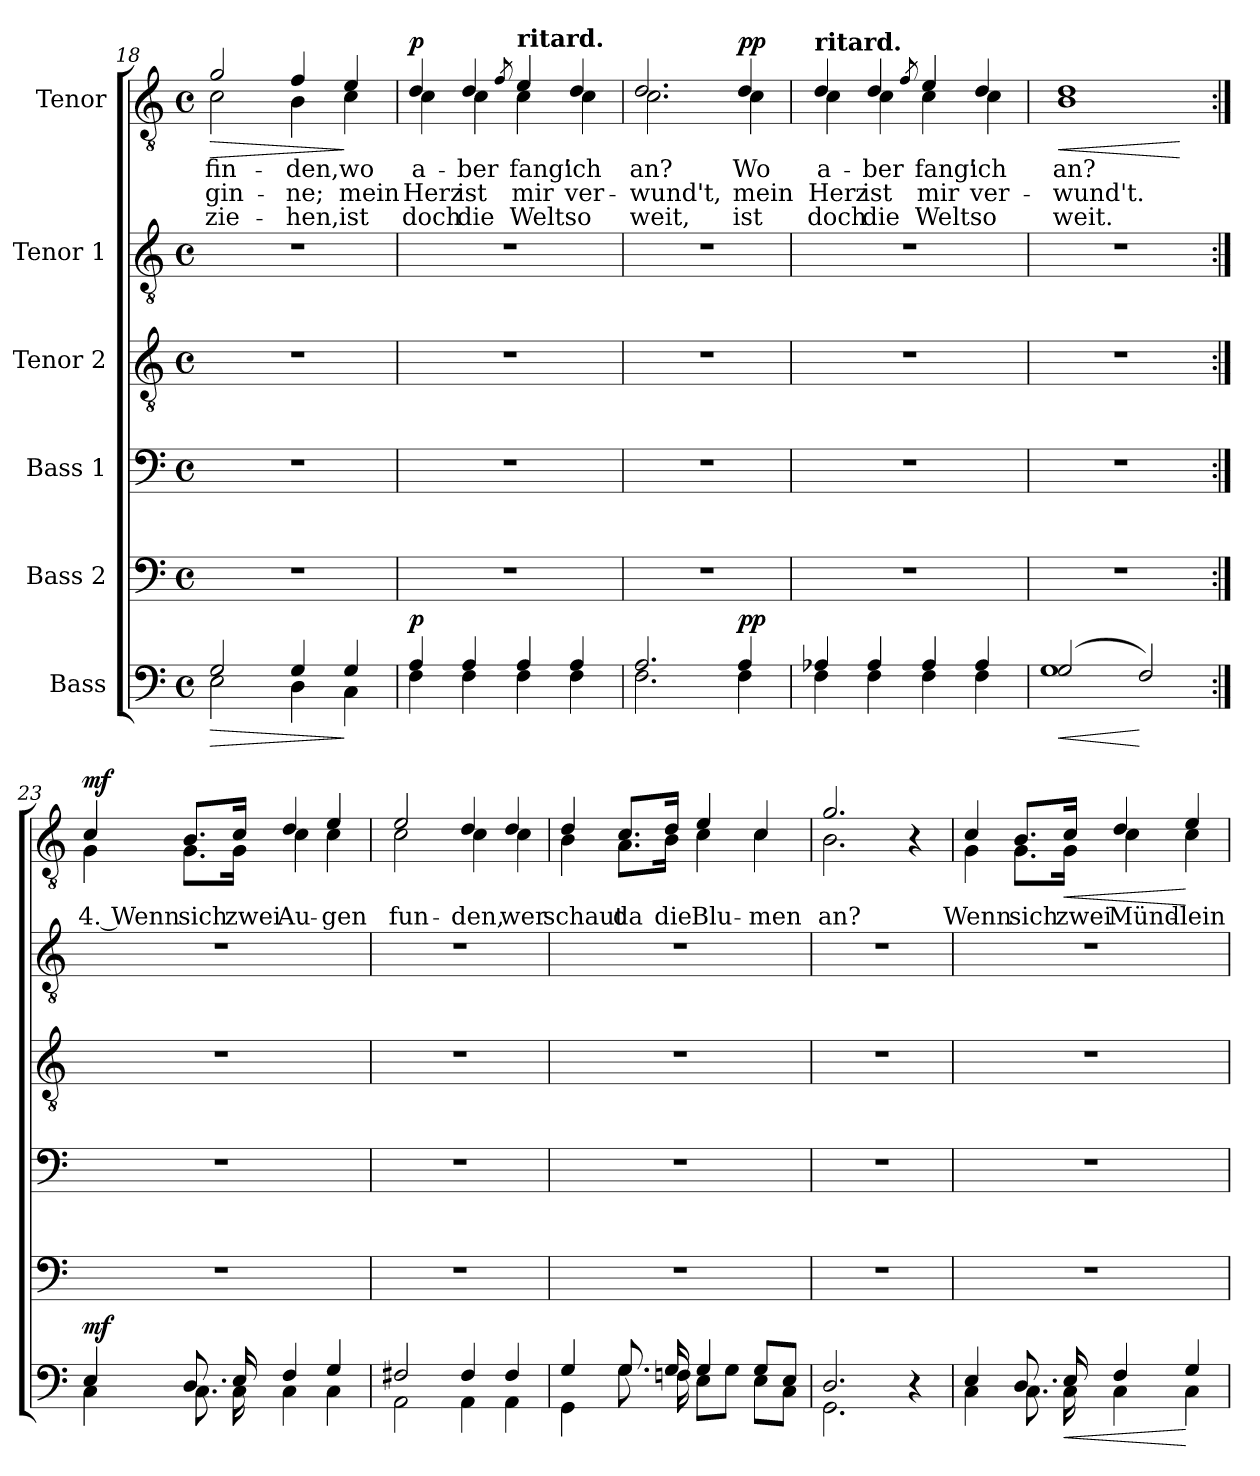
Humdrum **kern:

**kern	**dynam	**kern	**kern	**kern	**kern	**kern	**text	**text	**text	**dynam
*part6	*part6	*part5	*part4	*part3	*part2	*part1	*part1	*part1	*part1	*part1
*staff6	*staff6	*staff5	*staff4	*staff3	*staff2	*staff1	*staff1	*staff1	*staff1	*staff1
*I"Bass	*	*I"Bass 2	*I"Bass 1	*I"Tenor 2	*I"Tenor 1	*I"Tenor	*	*	*	*
!!LO:LB:g=z
*clefF4	*	*clefF4	*clefF4	*clefGv2	*clefGv2	*clefGv2	*	*	*	*
*k[]	*	*k[]	*k[]	*k[]	*k[]	*k[]	*	*	*	*
*M4/4	*	*M4/4	*M4/4	*M4/4	*M4/4	*M4/4	*	*	*	*
*met(c)	*	*met(c)	*met(c)	*met(c)	*met(c)	*met(c)	*	*	*	*
=18	=18	=18	=18	=18	=18	=18	=18	=18	=18	=18
!	!LO:HP:b	!	!	!	!	!	!LO:LY:b	!LO:LY:b	!LO:LY:b	!LO:HP:b
*^	*	*	*	*	*	*^	*	*	*	*
2G/	2E\	>	1r	1r	1r	1r	2g/	2c\	-fin-	-gin-	zie-	>
!	!	!	!	!	!	!	!	!	!LO:LY:b	!LO:LY:b	!LO:LY:b	!
4G/	4D\	.	.	.	.	.	4f/	4B\	-den,	-ne;	-hen,	.
!	!	!	!	!	!	!	!	!	!LO:LY:b	!LO:LY:b	!LO:LY:b	!
4G/	4C\	]	.	.	.	.	4e/	4c\	wo	mein	ist	]
=19	=19	=19	=19	=19	=19	=19	=19	=19	=19	=19	=19	=19
!	!	!LO:DY:a	!	!	!	!	!	!	!LO:LY:b	!LO:LY:b	!LO:LY:b	!LO:DY:a
4A/	4F\	p	1r	1r	1r	1r	4d/	4c\	a-	Herz	doch	p
!	!	!	!	!	!	!	!	!	!LO:LY:b	!LO:LY:b	!LO:LY:b	!
4A/	4F\	.	.	.	.	.	4d/	4c\	-ber	ist	die	.
.	.	.	.	.	.	.	8qf/	.	.	.	.	.
!	!	!	!	!	!	!	!LO:TX:a:B:t=ritard.	!	!	!	!	!
!	!	!	!	!	!	!	!	!	!LO:LY:b	!LO:LY:b	!LO:LY:b	!
4A/	4F\	.	.	.	.	.	4e/	4c\	fang'	mir	Welt	.
!	!	!	!	!	!	!	!	!	!LO:LY:b	!LO:LY:b	!LO:LY:b	!
4A/	4F\	.	.	.	.	.	4d/	4c\	ich	ver-	so	.
=20	=20	=20	=20	=20	=20	=20	=20	=20	=20	=20	=20	=20
!	!	!	!	!	!	!	!	!	!LO:LY:b	!LO:LY:b	!LO:LY:b	!
2.A/	2.F\	.	1r	1r	1r	1r	2.d/	2.c\	an?	-wund't,	weit,	.
!	!	!LO:DY:a	!	!	!	!	!	!	!LO:LY:b	!LO:LY:b	!LO:LY:b	!LO:DY:a
4A/	4F\	pp	.	.	.	.	4d/	4c\	Wo	mein	ist	pp
=21	=21	=21	=21	=21	=21	=21	=21	=21	=21	=21	=21	=21
!	!	!	!	!	!	!	!LO:TX:a:B:t=ritard.	!	!	!	!	!
!	!	!	!	!	!	!	!	!	!LO:LY:b	!LO:LY:b	!LO:LY:b	!
4A-X/	4F\	.	1r	1r	1r	1r	4d/	4c\	a-	Herz	doch	.
!	!	!	!	!	!	!	!	!	!LO:LY:b	!LO:LY:b	!LO:LY:b	!
4A-/	4F\	.	.	.	.	.	4d/	4c\	-ber	ist	die	.
.	.	.	.	.	.	.	8qf/	.	.	.	.	.
!	!	!	!	!	!	!	!	!	!LO:LY:b	!LO:LY:b	!LO:LY:b	!
4A-/	4F\	.	.	.	.	.	4e/	4c\	fang'	mir	Welt	.
!	!	!	!	!	!	!	!	!	!LO:LY:b	!LO:LY:b	!LO:LY:b	!
4A-/	4F\	.	.	.	.	.	4d/	4c\	ich	ver-	so	.
=22	=22	=22	=22	=22	=22	=22	=22	=22	=22	=22	=22	=22
!	!	!LO:HP:b	!	!	!	!	!	!	!LO:LY:b	!LO:LY:b	!LO:LY:b	!LO:HP:b
(2G/	1G	<	1r	1r	1r	1r	1d	1B	an?	-wund't.	weit.	<
2F/)	.	[	.	.	.	.	.	.	.	.	.	.
*v	*v	*	*	*	*	*	*v	*v	*	*	*	*
.	.	.	.	.	.	.	.	.	.	[
!!LO:LB:g=z
=23:|!	=23:|!	=23:|!	=23:|!	=23:|!	=23:|!	=23:|!	=23:|!	=23:|!	=23:|!	=23:|!
*^	*	*	*	*	*	*	*	*	*	*
!	!	!	!	!	!	!	!LO:TX:a:B:t=etwas ruhiger	!	!	!	!
!	!	!LO:DY:a	!	!	!	!	!	!LO:LY:b	!	!	!LO:DY:a
*	*	*	*	*	*	*	*^	*	*	*	*
4E/	4C\	mf	1r	1r	1r	1r	4c/	4G\	4. Wenn	.	.	mf
!	!	!	!	!	!	!	!	!	!LO:LY:b	!	!	!
8.D/	8.C\	.	.	.	.	.	8.B/L	8.G\L	sich	.	.	.
!	!	!	!	!	!	!	!	!	!LO:LY:b	!	!	!
16E/	16C\	.	.	.	.	.	16c/Jk	16G\Jk	zwei	.	.	.
!	!	!	!	!	!	!	!	!	!LO:LY:b	!	!	!
4F/	4C\	.	.	.	.	.	4d/	4c\	Au-	.	.	.
!	!	!	!	!	!	!	!	!	!LO:LY:b	!	!	!
4G/	4C\	.	.	.	.	.	4e/	4c\	-gen	.	.	.
=24	=24	=24	=24	=24	=24	=24	=24	=24	=24	=24	=24	=24
!	!	!	!	!	!	!	!	!	!LO:LY:b	!	!	!
2F#X/	2AA\	.	1r	1r	1r	1r	2e/	2c\	fun-	.	.	.
!	!	!	!	!	!	!	!	!	!LO:LY:b	!	!	!
4F#/	4AA\	.	.	.	.	.	4d/	4c\	-den,	.	.	.
!	!	!	!	!	!	!	!	!	!LO:LY:b	!	!	!
4F#/	4AA\	.	.	.	.	.	4d/	4c\	wer	.	.	.
=25	=25	=25	=25	=25	=25	=25	=25	=25	=25	=25	=25	=25
!	!	!	!	!	!	!	!	!	!LO:LY:b	!	!	!
4G/	4GG\	.	1r	1r	1r	1r	4d/	4B\	schaut	.	.	.
!	!	!	!	!	!	!	!	!	!LO:LY:b	!	!	!
8.G/	8.G\	.	.	.	.	.	8.c/L	8.A\L	da	.	.	.
!	!	!	!	!	!	!	!	!	!LO:LY:b	!	!	!
16G/	16Fn\	.	.	.	.	.	16d/Jk	16B\Jk	die	.	.	.
!	!	!	!	!	!	!	!	!	!LO:LY:b	!	!	!
4G/	8E\L	.	.	.	.	.	4e/	4c\	Blu-	.	.	.
.	8G\J	.	.	.	.	.	.	.	.	.	.	.
!	!	!	!	!	!	!	!	!	!LO:LY:b	!	!	!
8G/L	8E\L	.	.	.	.	.	4c/	4c\	-men	.	.	.
8E/J	8C\J	.	.	.	.	.	.	.	.	.	.	.
!!LO:PB:g=z	!!
=26	=26	=26	=26	=26	=26	=26	=26	=26	=26	=26	=26	=26
!	!	!	!	!	!	!	!	!	!LO:LY:b	!	!	!
2.D/	2.GG\	.	1r	1r	1r	1r	2.g/	2.B\	an?	.	.	.
4r	4ryy	.	.	.	.	.	4r	4ryy	.	.	.	.
=27	=27	=27	=27	=27	=27	=27	=27	=27	=27	=27	=27	=27
!	!	!	!	!	!	!	!	!	!LO:LY:b	!	!	!
4E/	4C\	.	1r	1r	1r	1r	4c/	4G\	Wenn	.	.	.
!	!	!	!	!	!	!	!	!	!LO:LY:b	!	!	!
8.D/	8.C\	.	.	.	.	.	8.B/L	8.G\L	sich	.	.	.
!	!	!LO:HP:b	!	!	!	!	!	!	!LO:LY:b	!	!	!LO:HP:b
16E/	16C\	<	.	.	.	.	16c/Jk	16G\Jk	zwei	.	.	<
!	!	!	!	!	!	!	!	!	!LO:LY:b	!	!	!
4F/	4C\	.	.	.	.	.	4d/	4c\	Münd-	.	.	.
!	!	!	!	!	!	!	!	!	!LO:LY:b	!	!	!
4G/	4C\	[	.	.	.	.	4e/	4c\	-lein	.	.	[
*v	*v	*	*	*	*	*	*v	*v	*	*	*	*
=	=	=	=	=	=	=	=	=	=	=
*-	*-	*-	*-	*-	*-	*-	*-	*-	*-	*-
